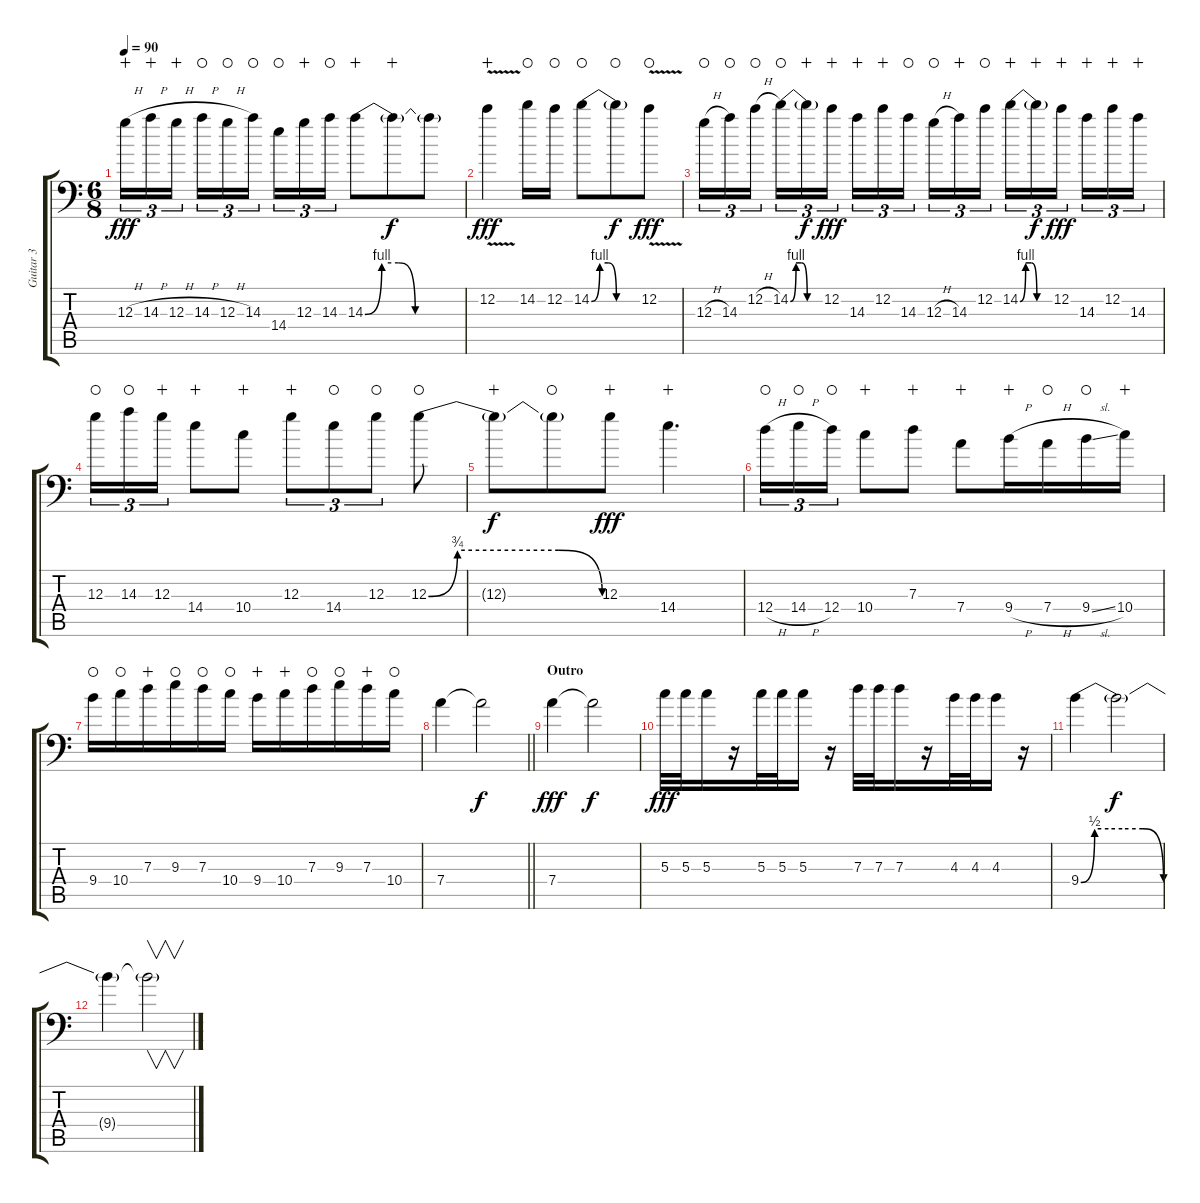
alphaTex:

\track ("Guitar 3" "Guitar 3") {instrument distortionguitar}
\staff {score tabs}
\tuning (E4 C4 G3 D3 A2 A1) {hide}
\ts (6 8)
\tempo 90
\clef f4
\ks c
12.3{h}.16{tu (3 2) dy fff wahc} 14.3{h}.16{tu (3 2) wahc} 12.3{h}.16{tu (3 2) wahc beam splitsecondary} 14.3{h}.16{tu (3 2) waho} 12.3{h}.16{tu (3 2) waho} 14.3.16{tu (3 2) waho beam splitsecondary} 14.4.16{tu (3 2) waho} 12.3.16{tu (3 2) wahc} 14.3.16{tu (3 2) waho} 14.3{be (custom 0 0 10 4 20 4 30 0 60 0)}.8{wahc} 14.3{t}.8{dy f wahc} 14.3{t}.8 |
12.2{v}.4{dy fff wahc} 14.2.16{waho} 12.2.16{waho} 14.2{be (custom 0 0 10 4 20 4 30 0 60 0)}.8{waho} 14.2{t}.8{dy f waho} 12.2{v}.8{dy fff waho} |
12.3{h}.16{tu (3 2) waho} 14.3.16{tu (3 2) waho} 12.2{h}.16{tu (3 2) waho beam splitsecondary} 14.2{be (custom 0 0 10 4 20 4 30 0 60 0)}.16{tu (3 2) waho} 14.2{t}.16{tu (3 2) dy f wahc} 12.2.16{tu (3 2) dy fff wahc beam splitsecondary} 14.3.16{tu (3 2) wahc} 12.2.16{tu (3 2) wahc} 14.3.16{tu (3 2) waho} 12.3{h}.16{tu (3 2) waho} 14.3.16{tu (3 2) wahc} 12.2.16{tu (3 2) waho beam splitsecondary} 14.2{be (custom 0 0 10 4 20 4 30 0 60 0)}.16{tu (3 2) wahc} 14.2{t}.16{tu (3 2) dy f wahc} 12.2.16{tu (3 2) dy fff wahc beam splitsecondary} 14.3.16{tu (3 2) wahc} 12.2.16{tu (3 2) wahc} 14.3.16{tu (3 2) wahc} |
12.3.16{tu (3 2) waho} 14.3.16{tu (3 2) waho} 12.3.16{tu (3 2) wahc} 14.4.8{wahc} 10.4.8{wahc} 12.3.8{tu (3 2) wahc} 14.4.8{tu (3 2) waho} 12.3.8{tu (3 2) waho} 12.3{be (custom 0 0 10 3 20 3 30 3 45 3 60 0)}.8{waho} |
12.3{t}.8{dy f wahc} 12.3{t}.8{waho} 12.3.8{dy fff wahc} 14.4.4{d wahc} |
12.4{h}.16{tu (3 2) waho} 14.4{h}.16{tu (3 2) waho} 12.4.16{tu (3 2) waho} 10.4.8{wahc} 7.3.8{wahc} 7.4.8{wahc} 9.4{h}.16{wahc} 7.4{h}.16{waho} 9.4{sl}.16{waho} 10.4.16{wahc} |
9.4.16{waho} 10.4.16{waho} 7.3.16{wahc} 9.3.16{waho} 7.3.16{waho} 10.4.16{waho} 9.4.16{wahc} 10.4.16{wahc} 7.3.16{waho} 9.3.16{waho} 7.3.16{wahc} 10.4.16{waho} |
\barLineRight lightlight
7.4.4 7.4{t}.2{dy f} |
\section ("" "Outro")
7.4.4{dy fff} 7.4{t}.2{dy f} |
5.3.32{dy fff} 5.3.32 5.3.16 r.16 5.3.32 5.3.32 5.3.16 r.16 7.3.32 7.3.32 7.3.16 r.16 4.3.32 4.3.32 4.3.16 r.16 |
9.4{be (custom 0 0 10 2 20 2 30 2 45 2 60 0)}.4 9.4{t}.2{dy f} |
9.4{t}.4 9.4{t}.2{v}
